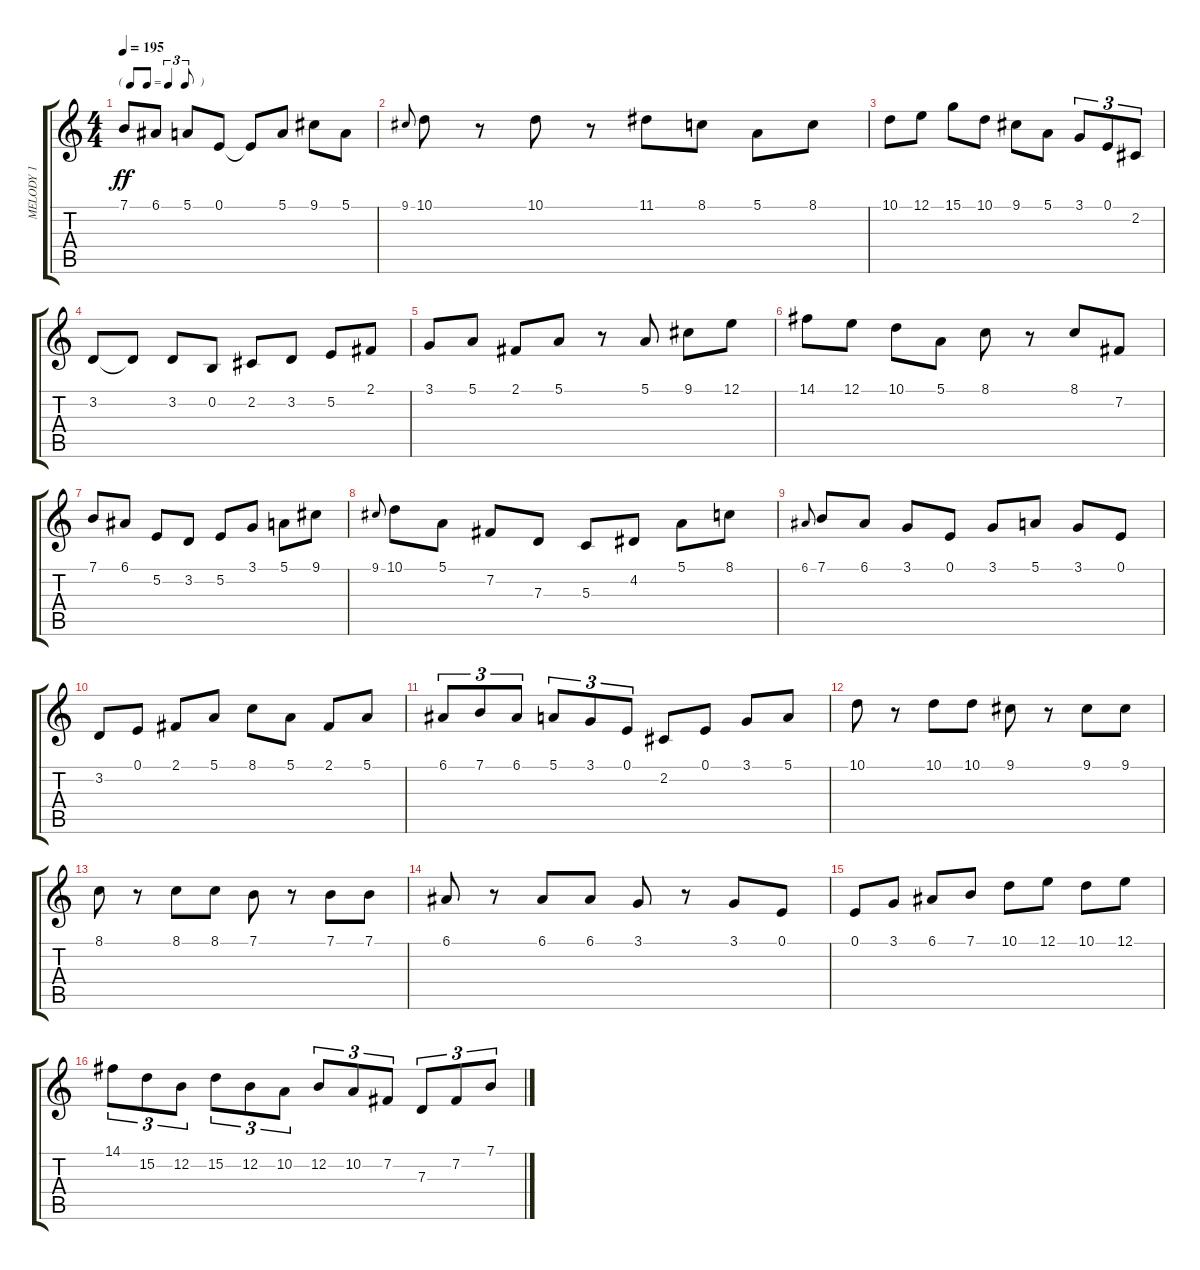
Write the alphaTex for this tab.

\track ("MELODY 1" "MELODY 1") {instrument lead1square}
\staff {score tabs}
\tuning (E4 B3 G3 D3 A2 E2) {hide}
\ts (4 4)
\tf triplet8th
\tempo 195
\clef g2
\ks c
7.1.8{dy ff} 6.1.8 5.1.8 0.1.8 0.1{t}.8 5.1.8 9.1.8 5.1.8 |
9.1.8{gr onbeat} 10.1.8 r.8 10.1.8 r.8 11.1.8 8.1.8 5.1.8 8.1.8 |
10.1.8 12.1.8 15.1.8 10.1.8 9.1.8 5.1.8 3.1.8{tu (3 2)} 0.1.8{tu (3 2)} 2.2.8{tu (3 2)} |
3.2.8 3.2{t}.8 3.2.8 0.2.8 2.2.8 3.2.8 5.2.8 2.1.8 |
3.1.8 5.1.8 2.1.8 5.1.8 r.8 5.1.8 9.1.8 12.1.8 |
14.1.8 12.1.8 10.1.8 5.1.8 8.1.8 r.8 8.1.8 7.2.8 |
7.1.8 6.1.8 5.2.8 3.2.8 5.2.8 3.1.8 5.1.8 9.1.8 |
9.1.8{gr onbeat} 10.1.8 5.1.8 7.2.8 7.3.8 5.3.8 4.2.8 5.1.8 8.1.8 |
6.1.8{gr onbeat} 7.1.8 6.1.8 3.1.8 0.1.8 3.1.8 5.1.8 3.1.8 0.1.8 |
3.2.8 0.1.8 2.1.8 5.1.8 8.1.8 5.1.8 2.1.8 5.1.8 |
6.1.8{tu (3 2)} 7.1.8{tu (3 2)} 6.1.8{tu (3 2)} 5.1.8{tu (3 2)} 3.1.8{tu (3 2)} 0.1.8{tu (3 2)} 2.2.8 0.1.8 3.1.8 5.1.8 |
10.1.8 r.8 10.1.8 10.1.8 9.1.8 r.8 9.1.8 9.1.8 |
8.1.8 r.8 8.1.8 8.1.8 7.1.8 r.8 7.1.8 7.1.8 |
6.1.8 r.8 6.1.8 6.1.8 3.1.8 r.8 3.1.8 0.1.8 |
0.1.8 3.1.8 6.1.8 7.1.8 10.1.8 12.1.8 10.1.8 12.1.8 |
14.1.8{tu (3 2)} 15.2.8{tu (3 2)} 12.2.8{tu (3 2)} 15.2.8{tu (3 2)} 12.2.8{tu (3 2)} 10.2.8{tu (3 2)} 12.2.8{tu (3 2)} 10.2.8{tu (3 2)} 7.2.8{tu (3 2)} 7.3.8{tu (3 2)} 7.2.8{tu (3 2)} 7.1.8{tu (3 2)}
